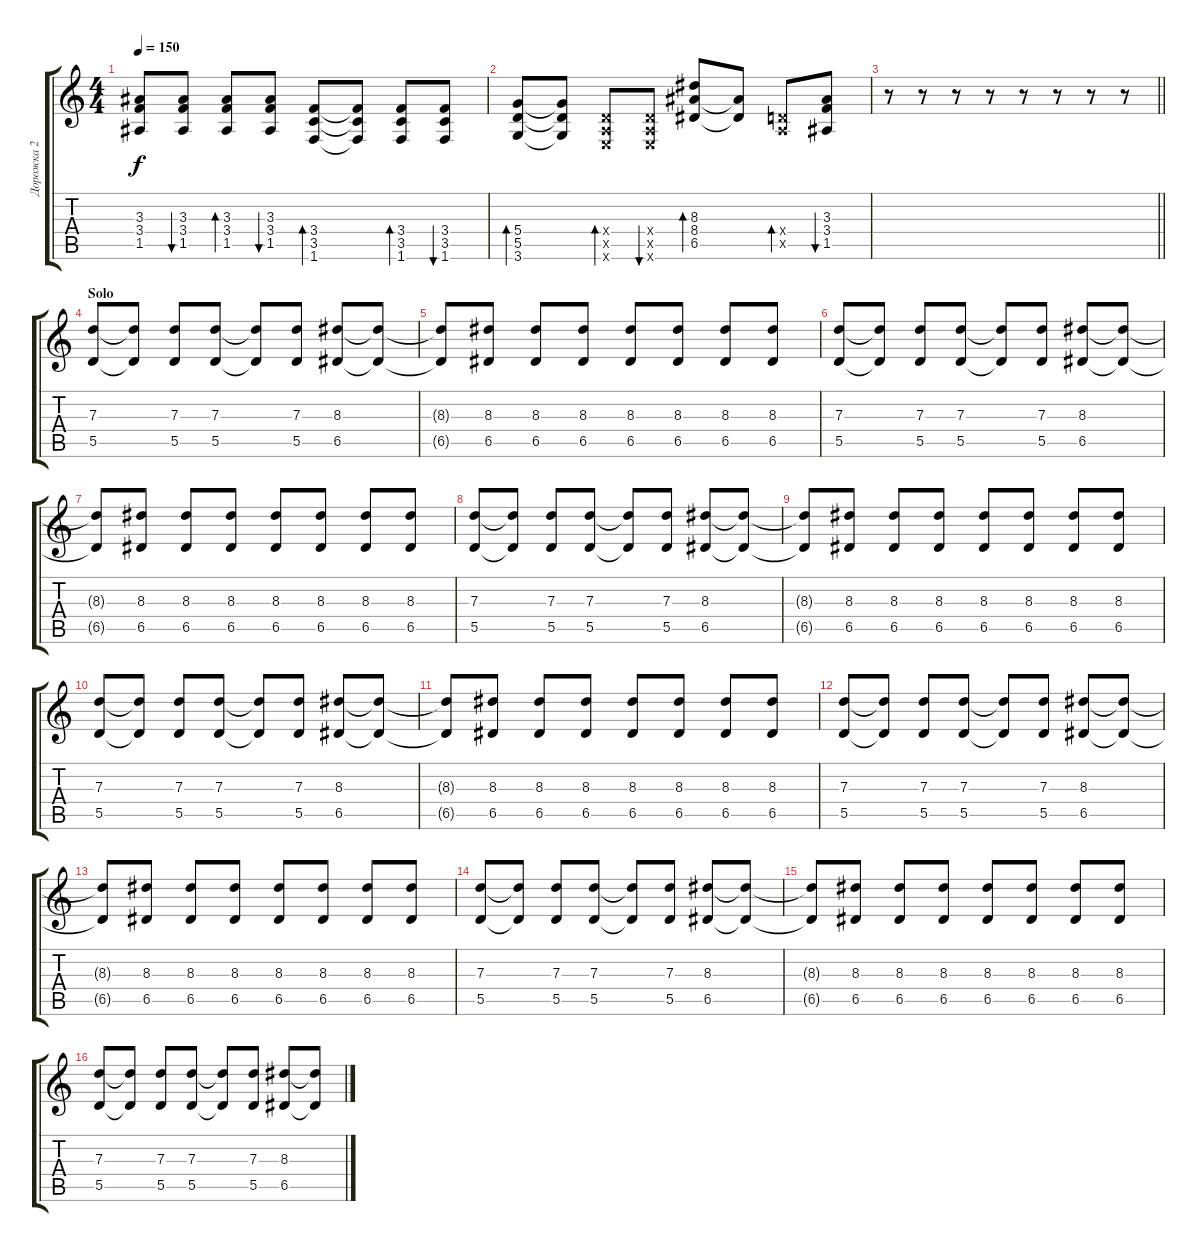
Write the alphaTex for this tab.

\track ("Дорожка 2" "Дорожка 2") {instrument acousticguitarsteel}
\staff {score tabs}
\tuning (E4 B3 G3 D3 A2 E2) {hide}
\ts (4 4)
\tempo 150
\clef g2
\ks c
(3.3{t} 3.4{t} 1.5{t}).8{dy f} (3.3 3.4 1.5).8{bu 60} (3.3 3.4 1.5).8{bd 60} (3.3 3.4 1.5).8{bu 60} (3.4 3.5 1.6).8{bd 60} (3.4{t} 3.5{t} 1.6{t}).8 (3.4 3.5 1.6).8{bd 60} (3.4 3.5 1.6).8{bu 60} |
(5.4 5.5 3.6).8{bd 60} (5.4{t} 5.5{t} 3.6{t}).8 (0.4{x} 0.5{x} 0.6{x}).8{bd 60} (0.4{x} 0.5{x} 0.6{x}).8{bu 60} (8.3 8.4 6.5).8{bd 60} (8.4{t} 6.5{t}).8 (0.4{x} 0.5{x}).8{bd 60} (3.3 3.4 1.5).8{bu 60} |
\barLineRight lightlight
r.8 r.8 r.8 r.8 r.8 r.8 r.8 r.8 |
\section ("" "Solo")
(7.3 5.5).8 (7.3{t} 5.5{t}).8 (7.3 5.5).8 (7.3 5.5).8 (7.3{t} 5.5{t}).8 (7.3 5.5).8 (8.3 6.5).8 (8.3{t} 6.5{t}).8 |
(8.3{t} 6.5{t}).8 (8.3 6.5).8 (8.3 6.5).8 (8.3 6.5).8 (8.3 6.5).8 (8.3 6.5).8 (8.3 6.5).8 (8.3 6.5).8 |
(7.3 5.5).8 (7.3{t} 5.5{t}).8 (7.3 5.5).8 (7.3 5.5).8 (7.3{t} 5.5{t}).8 (7.3 5.5).8 (8.3 6.5).8 (8.3{t} 6.5{t}).8 |
(8.3{t} 6.5{t}).8 (8.3 6.5).8 (8.3 6.5).8 (8.3 6.5).8 (8.3 6.5).8 (8.3 6.5).8 (8.3 6.5).8 (8.3 6.5).8 |
(7.3 5.5).8 (7.3{t} 5.5{t}).8 (7.3 5.5).8 (7.3 5.5).8 (7.3{t} 5.5{t}).8 (7.3 5.5).8 (8.3 6.5).8 (8.3{t} 6.5{t}).8 |
(8.3{t} 6.5{t}).8 (8.3 6.5).8 (8.3 6.5).8 (8.3 6.5).8 (8.3 6.5).8 (8.3 6.5).8 (8.3 6.5).8 (8.3 6.5).8 |
(7.3 5.5).8 (7.3{t} 5.5{t}).8 (7.3 5.5).8 (7.3 5.5).8 (7.3{t} 5.5{t}).8 (7.3 5.5).8 (8.3 6.5).8 (8.3{t} 6.5{t}).8 |
(8.3{t} 6.5{t}).8 (8.3 6.5).8 (8.3 6.5).8 (8.3 6.5).8 (8.3 6.5).8 (8.3 6.5).8 (8.3 6.5).8 (8.3 6.5).8 |
(7.3 5.5).8 (7.3{t} 5.5{t}).8 (7.3 5.5).8 (7.3 5.5).8 (7.3{t} 5.5{t}).8 (7.3 5.5).8 (8.3 6.5).8 (8.3{t} 6.5{t}).8 |
(8.3{t} 6.5{t}).8 (8.3 6.5).8 (8.3 6.5).8 (8.3 6.5).8 (8.3 6.5).8 (8.3 6.5).8 (8.3 6.5).8 (8.3 6.5).8 |
(7.3 5.5).8 (7.3{t} 5.5{t}).8 (7.3 5.5).8 (7.3 5.5).8 (7.3{t} 5.5{t}).8 (7.3 5.5).8 (8.3 6.5).8 (8.3{t} 6.5{t}).8 |
(8.3{t} 6.5{t}).8 (8.3 6.5).8 (8.3 6.5).8 (8.3 6.5).8 (8.3 6.5).8 (8.3 6.5).8 (8.3 6.5).8 (8.3 6.5).8 |
(7.3 5.5).8 (7.3{t} 5.5{t}).8 (7.3 5.5).8 (7.3 5.5).8 (7.3{t} 5.5{t}).8 (7.3 5.5).8 (8.3 6.5).8 (8.3{t} 6.5{t}).8
